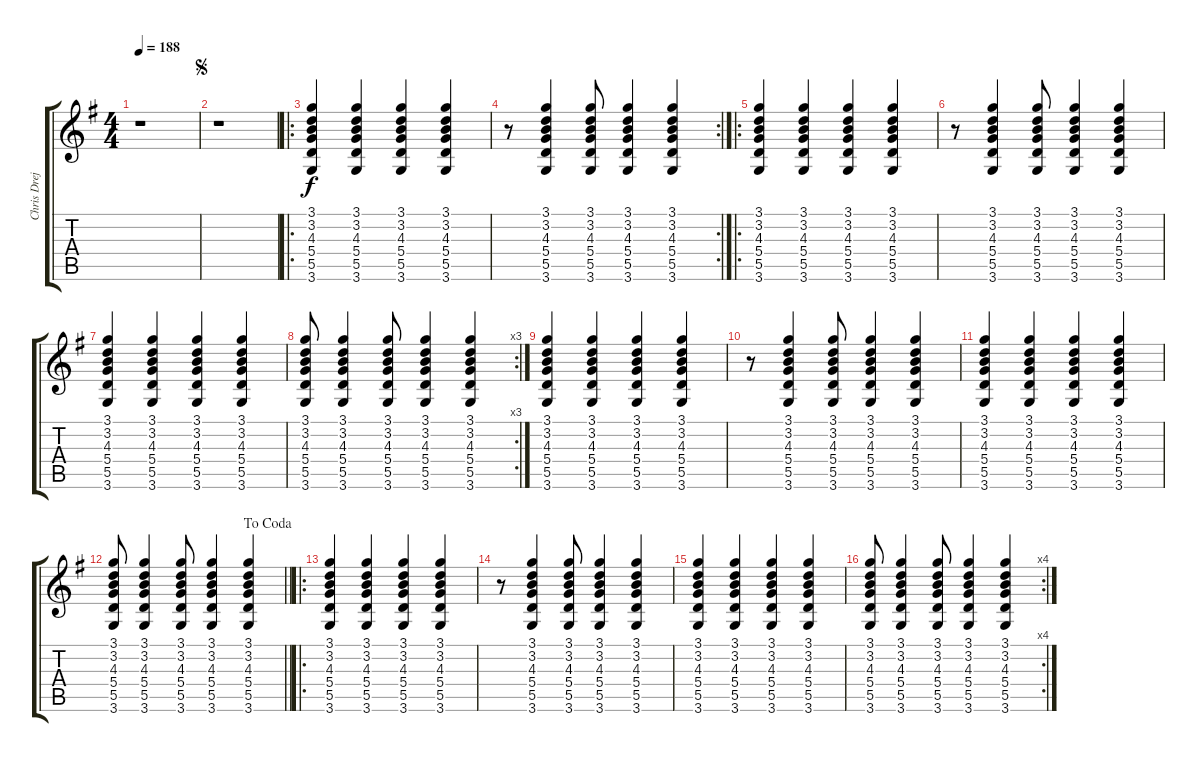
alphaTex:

\track ("Chris Dreja - Electric Guitar" "Chris Drej") {instrument electricguitarclean}
\staff {score tabs}
\tuning (E4 B3 G3 D3 A2 E2) {hide}
\ts (4 4)
\tempo 188
\clef g2
\ks g
r.1{dy f instrument electricguitarclean} |
\jump segno
r.1 |
\ro
(3.1 3.2 4.3 5.4 5.5 3.6).4 (3.1 3.2 4.3 5.4 5.5 3.6).4 (3.1 3.2 4.3 5.4 5.5 3.6).4 (3.1 3.2 4.3 5.4 5.5 3.6).4 |
\rc 2
r.8 (3.1 3.2 4.3 5.4 5.5 3.6).4 (3.1 3.2 4.3 5.4 5.5 3.6).8 (3.1 3.2 4.3 5.4 5.5 3.6).4 (3.1 3.2 4.3 5.4 5.5 3.6).4 |
\ro
(3.1 3.2 4.3 5.4 5.5 3.6).4 (3.1 3.2 4.3 5.4 5.5 3.6).4 (3.1 3.2 4.3 5.4 5.5 3.6).4 (3.1 3.2 4.3 5.4 5.5 3.6).4 |
r.8 (3.1 3.2 4.3 5.4 5.5 3.6).4 (3.1 3.2 4.3 5.4 5.5 3.6).8 (3.1 3.2 4.3 5.4 5.5 3.6).4 (3.1 3.2 4.3 5.4 5.5 3.6).4 |
(3.1 3.2 4.3 5.4 5.5 3.6).4 (3.1 3.2 4.3 5.4 5.5 3.6).4 (3.1 3.2 4.3 5.4 5.5 3.6).4 (3.1 3.2 4.3 5.4 5.5 3.6).4 |
\rc 3
(3.1 3.2 4.3 5.4 5.5 3.6).8 (3.1 3.2 4.3 5.4 5.5 3.6).4 (3.1 3.2 4.3 5.4 5.5 3.6).8 (3.1 3.2 4.3 5.4 5.5 3.6).4 (3.1 3.2 4.3 5.4 5.5 3.6).4 |
(3.1 3.2 4.3 5.4 5.5 3.6).4 (3.1 3.2 4.3 5.4 5.5 3.6).4 (3.1 3.2 4.3 5.4 5.5 3.6).4 (3.1 3.2 4.3 5.4 5.5 3.6).4 |
r.8 (3.1 3.2 4.3 5.4 5.5 3.6).4 (3.1 3.2 4.3 5.4 5.5 3.6).8 (3.1 3.2 4.3 5.4 5.5 3.6).4 (3.1 3.2 4.3 5.4 5.5 3.6).4 |
(3.1 3.2 4.3 5.4 5.5 3.6).4 (3.1 3.2 4.3 5.4 5.5 3.6).4 (3.1 3.2 4.3 5.4 5.5 3.6).4 (3.1 3.2 4.3 5.4 5.5 3.6).4 |
\jump dacoda
\barLineRight lightlight
(3.1 3.2 4.3 5.4 5.5 3.6).8 (3.1 3.2 4.3 5.4 5.5 3.6).4 (3.1 3.2 4.3 5.4 5.5 3.6).8 (3.1 3.2 4.3 5.4 5.5 3.6).4 (3.1 3.2 4.3 5.4 5.5 3.6).4 |
\ro
(3.1 3.2 4.3 5.4 5.5 3.6).4 (3.1 3.2 4.3 5.4 5.5 3.6).4 (3.1 3.2 4.3 5.4 5.5 3.6).4 (3.1 3.2 4.3 5.4 5.5 3.6).4 |
r.8 (3.1 3.2 4.3 5.4 5.5 3.6).4 (3.1 3.2 4.3 5.4 5.5 3.6).8 (3.1 3.2 4.3 5.4 5.5 3.6).4 (3.1 3.2 4.3 5.4 5.5 3.6).4 |
(3.1 3.2 4.3 5.4 5.5 3.6).4 (3.1 3.2 4.3 5.4 5.5 3.6).4 (3.1 3.2 4.3 5.4 5.5 3.6).4 (3.1 3.2 4.3 5.4 5.5 3.6).4 |
\rc 4
(3.1 3.2 4.3 5.4 5.5 3.6).8 (3.1 3.2 4.3 5.4 5.5 3.6).4 (3.1 3.2 4.3 5.4 5.5 3.6).8 (3.1 3.2 4.3 5.4 5.5 3.6).4 (3.1 3.2 4.3 5.4 5.5 3.6).4
